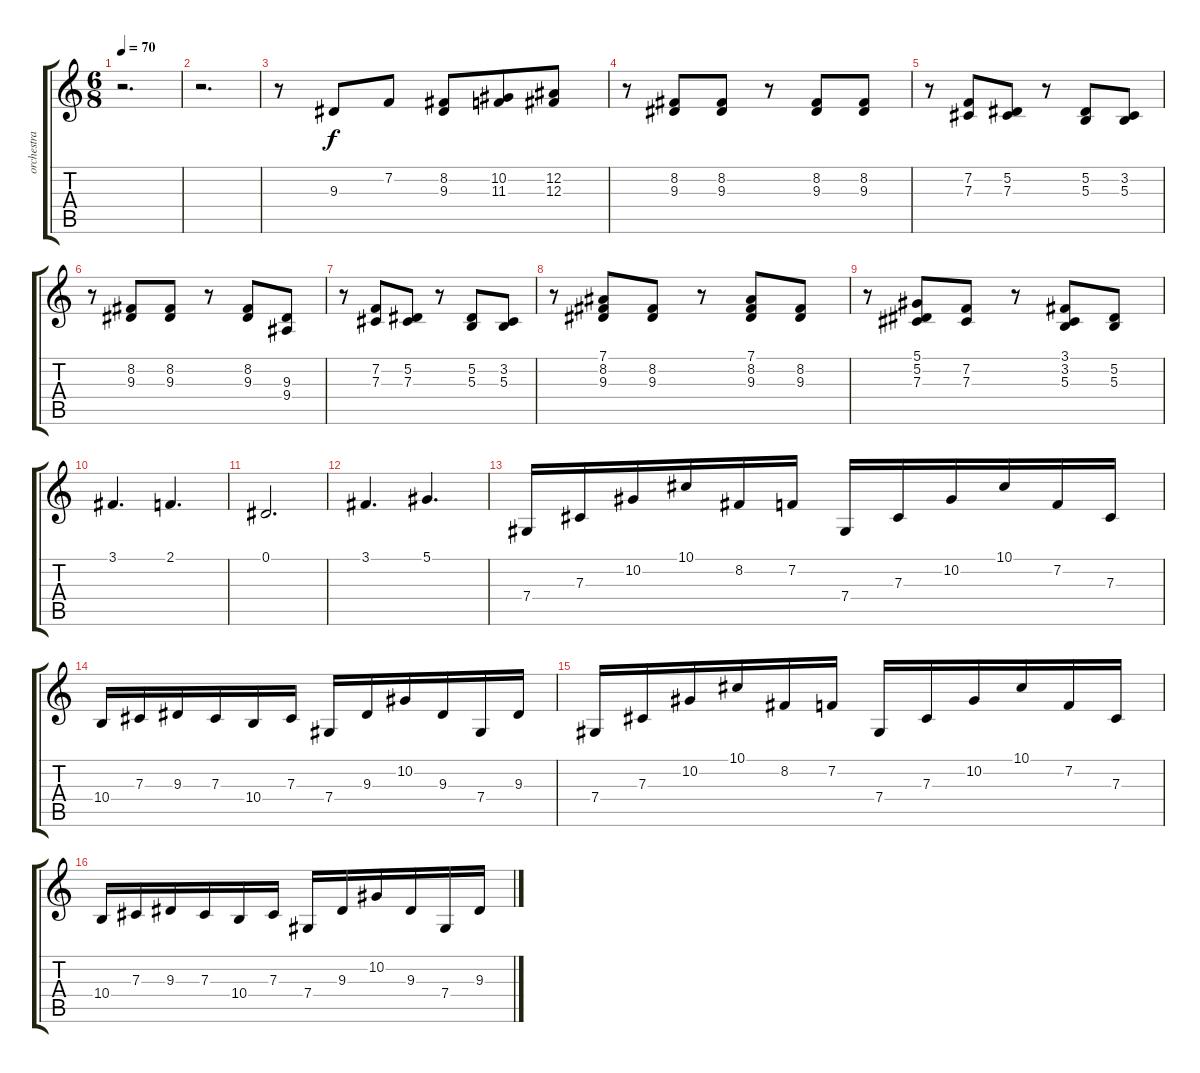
\track ("orchestra" "orchestra") {instrument stringensemble1}
\staff {score tabs}
\tuning (Eb4 Bb3 Gb3 Db3 Ab2 Eb2) {hide}
\ts (6 8)
\tempo 70
\clef g2
\ks c
r.2{d dy f} |
r.2{d} |
r.8 9.3.8 7.2.8 (8.2 9.3).8 (10.2 11.3).8 (12.2 12.3).8 |
r.8 (8.2 9.3).8 (8.2 9.3).8 r.8 (8.2 9.3).8 (8.2 9.3).8 |
r.8 (7.2 7.3).8 (5.2 7.3).8 r.8 (5.2 5.3).8 (3.2 5.3).8 |
r.8 (8.2 9.3).8 (8.2 9.3).8 r.8 (8.2 9.3).8 (9.3 9.4).8 |
r.8 (7.2 7.3).8 (5.2 7.3).8 r.8 (5.2 5.3).8 (3.2 5.3).8 |
r.8 (7.1 8.2 9.3).8 (8.2 9.3).8 r.8 (7.1 8.2 9.3).8 (8.2 9.3).8 |
r.8 (5.1 5.2 7.3).8 (7.2 7.3).8 r.8 (3.1 3.2 5.3).8 (5.2 5.3).8 |
3.1.4{d} 2.1.4{d} |
0.1.2{d} |
3.1.4{d} 5.1.4{d} |
7.4.16 7.3.16 10.2.16 10.1.16 8.2.16 7.2.16 7.4.16 7.3.16 10.2.16 10.1.16 7.2.16 7.3.16 |
10.4.16 7.3.16 9.3.16 7.3.16 10.4.16 7.3.16 7.4.16 9.3.16 10.2.16 9.3.16 7.4.16 9.3.16 |
7.4.16 7.3.16 10.2.16 10.1.16 8.2.16 7.2.16 7.4.16 7.3.16 10.2.16 10.1.16 7.2.16 7.3.16 |
10.4.16 7.3.16 9.3.16 7.3.16 10.4.16 7.3.16 7.4.16 9.3.16 10.2.16 9.3.16 7.4.16 9.3.16
